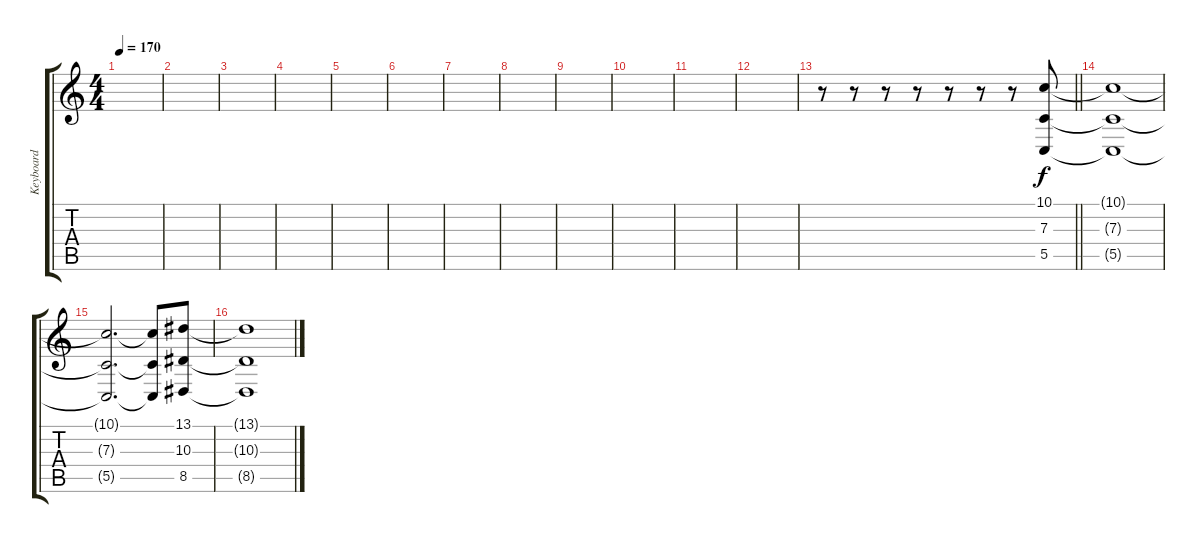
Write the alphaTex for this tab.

\track ("Keyboard" "Keyboard") {instrument stringensemble1}
\staff {score tabs}
\tuning (D4 A3 F3 C3 G2 C2) {hide}
\ts (4 4)
\tempo 170
\clef g2
\ks c
|
|
|
|
|
|
|
|
|
|
|
|
\barLineRight lightlight
r.8 r.8 r.8 r.8 r.8 r.8 r.8 (10.1 7.3 5.5).8{dy f} |
\section ("" "")
(10.1{t} 7.3{t} 5.5{t}).1 |
(10.1{t} 7.3{t} 5.5{t}).2{d} (10.1{t} 7.3{t} 5.5{t}).8 (13.1 10.3 8.5).8 |
(13.1{t} 10.3{t} 8.5{t}).1
